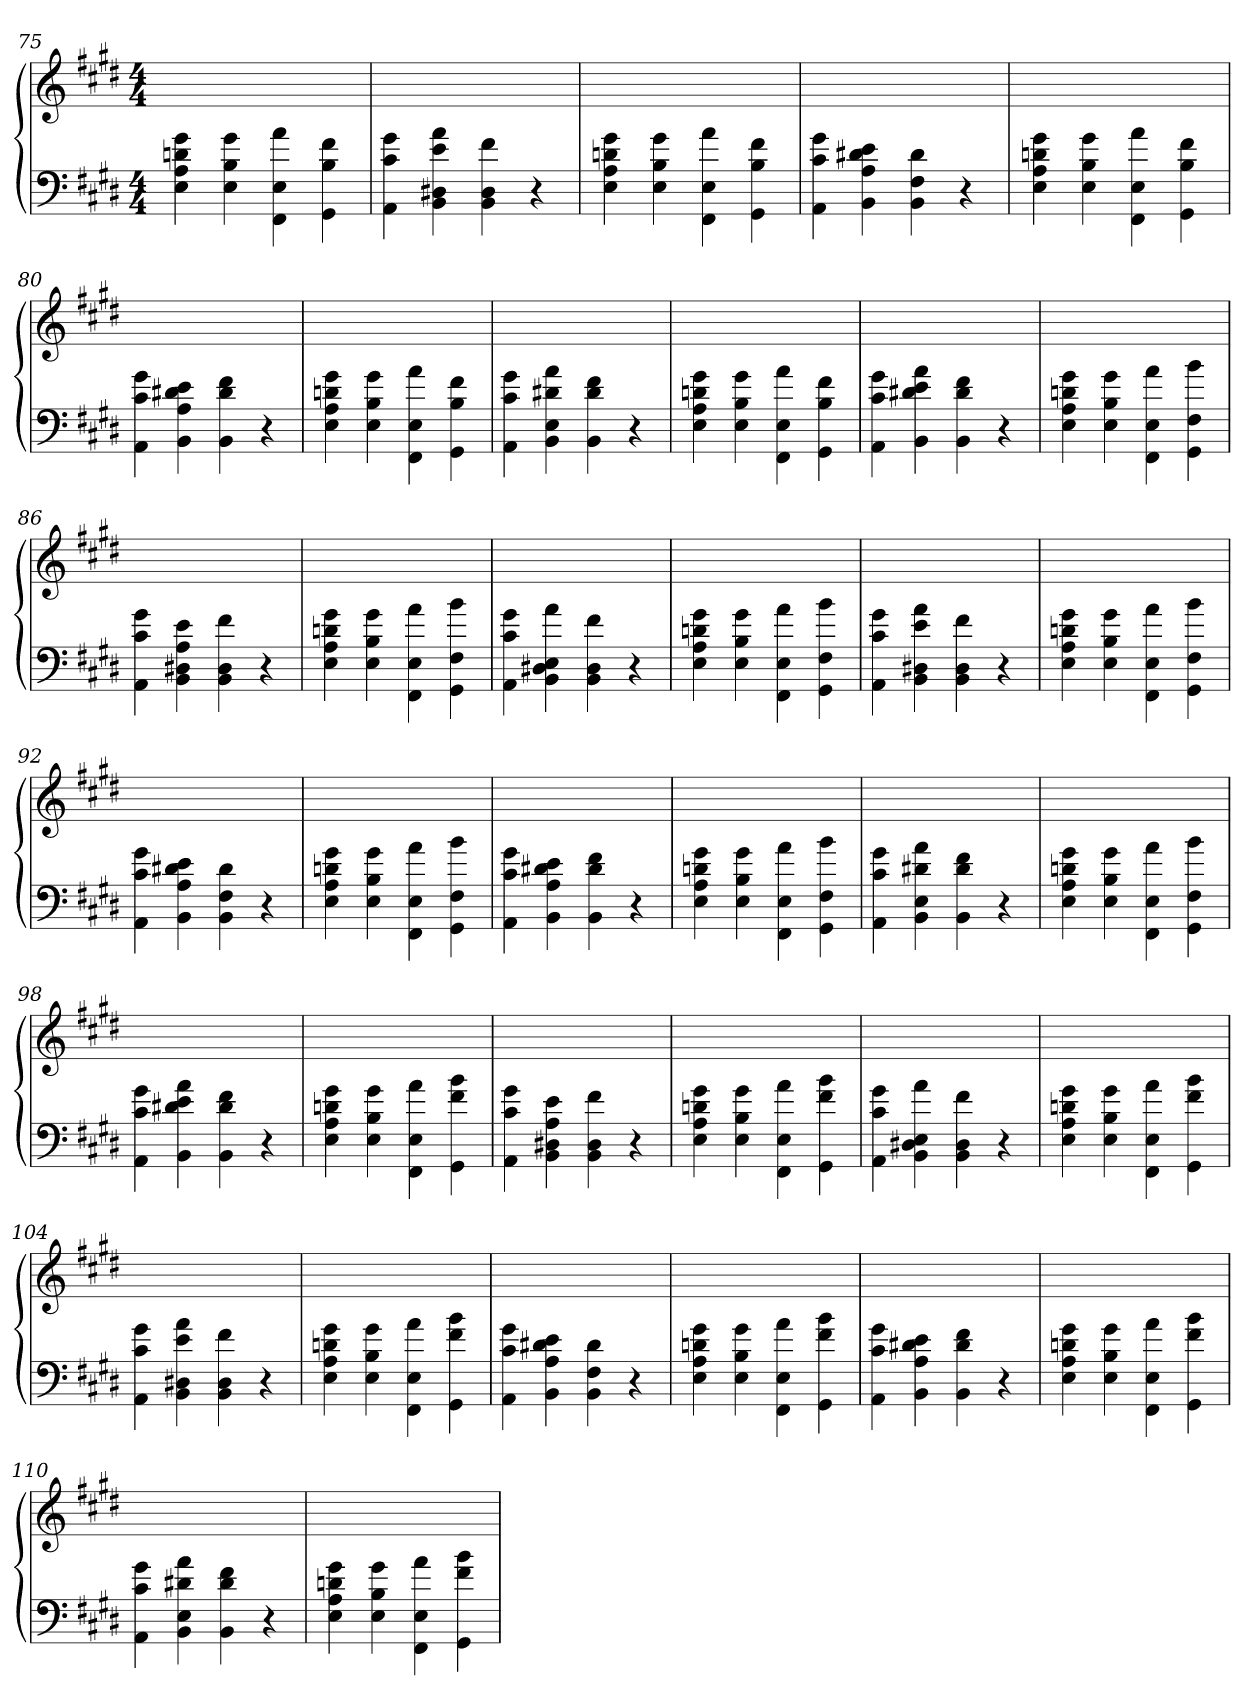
**kern	**kern
*part2	*part1
*staff2	*staff1
*clefF4	*clefG2
*k[f#c#g#d#]	*k[f#c#g#d#]
*E:	*E:
*M4/4	*M4/4
=75	=75
4E 4A 4dn 4g#	1ryy
4E 4B 4g#	.
4FF# 4E 4a	.
4GG# 4B 4f#	.
=76	=76
4AA 4c# 4g#	1ryy
4BB 4D#X 4e 4a	.
4BB 4D# 4f#	.
4r	.
=77	=77
4E 4A 4dn 4g#	1ryy
4E 4B 4g#	.
4FF# 4E 4a	.
4GG# 4B 4f#	.
=78	=78
4AA 4c# 4g#	1ryy
4BB 4A 4d#X 4e	.
4BB 4F# 4d#	.
4r	.
=79	=79
4E 4A 4dn 4g#	1ryy
4E 4B 4g#	.
4FF# 4E 4a	.
4GG# 4B 4f#	.
=80	=80
4AA 4c# 4g#	1ryy
4BB 4A 4d#X 4e	.
4BB 4d# 4f#	.
4r	.
=81	=81
4E 4A 4dn 4g#	1ryy
4E 4B 4g#	.
4FF# 4E 4a	.
4GG# 4B 4f#	.
=82	=82
4AA 4c# 4g#	1ryy
4BB 4E 4d#X 4a	.
4BB 4d# 4f#	.
4r	.
=83	=83
4E 4A 4dn 4g#	1ryy
4E 4B 4g#	.
4FF# 4E 4a	.
4GG# 4B 4f#	.
=84	=84
4AA 4c# 4g#	1ryy
4BB 4d#X 4e 4a	.
4BB 4d# 4f#	.
4r	.
=85	=85
4E 4A 4dn 4g#	1ryy
4E 4B 4g#	.
4FF# 4E 4a	.
4GG# 4F# 4b	.
=86	=86
4AA 4c# 4g#	1ryy
4BB 4D#X 4A 4e	.
4BB 4D# 4f#	.
4r	.
=87	=87
4E 4A 4dn 4g#	1ryy
4E 4B 4g#	.
4FF# 4E 4a	.
4GG# 4F# 4b	.
=88	=88
4AA 4c# 4g#	1ryy
4BB 4D#X 4E 4a	.
4BB 4D# 4f#	.
4r	.
=89	=89
4E 4A 4dn 4g#	1ryy
4E 4B 4g#	.
4FF# 4E 4a	.
4GG# 4F# 4b	.
=90	=90
4AA 4c# 4g#	1ryy
4BB 4D#X 4e 4a	.
4BB 4D# 4f#	.
4r	.
=91	=91
4E 4A 4dn 4g#	1ryy
4E 4B 4g#	.
4FF# 4E 4a	.
4GG# 4F# 4b	.
=92	=92
4AA 4c# 4g#	1ryy
4BB 4A 4d#X 4e	.
4BB 4F# 4d#	.
4r	.
=93	=93
4E 4A 4dn 4g#	1ryy
4E 4B 4g#	.
4FF# 4E 4a	.
4GG# 4F# 4b	.
=94	=94
4AA 4c# 4g#	1ryy
4BB 4A 4d#X 4e	.
4BB 4d# 4f#	.
4r	.
=95	=95
4E 4A 4dn 4g#	1ryy
4E 4B 4g#	.
4FF# 4E 4a	.
4GG# 4F# 4b	.
=96	=96
4AA 4c# 4g#	1ryy
4BB 4E 4d#X 4a	.
4BB 4d# 4f#	.
4r	.
=97	=97
4E 4A 4dn 4g#	1ryy
4E 4B 4g#	.
4FF# 4E 4a	.
4GG# 4F# 4b	.
=98	=98
4AA 4c# 4g#	1ryy
4BB 4d#X 4e 4a	.
4BB 4d# 4f#	.
4r	.
=99	=99
4E 4A 4dn 4g#	1ryy
4E 4B 4g#	.
4FF# 4E 4a	.
4GG# 4f# 4b	.
=100	=100
4AA 4c# 4g#	1ryy
4BB 4D#X 4A 4e	.
4BB 4D# 4f#	.
4r	.
=101	=101
4E 4A 4dn 4g#	1ryy
4E 4B 4g#	.
4FF# 4E 4a	.
4GG# 4f# 4b	.
=102	=102
4AA 4c# 4g#	1ryy
4BB 4D#X 4E 4a	.
4BB 4D# 4f#	.
4r	.
=103	=103
4E 4A 4dn 4g#	1ryy
4E 4B 4g#	.
4FF# 4E 4a	.
4GG# 4f# 4b	.
=104	=104
4AA 4c# 4g#	1ryy
4BB 4D#X 4e 4a	.
4BB 4D# 4f#	.
4r	.
=105	=105
4E 4A 4dn 4g#	1ryy
4E 4B 4g#	.
4FF# 4E 4a	.
4GG# 4f# 4b	.
=106	=106
4AA 4c# 4g#	1ryy
4BB 4A 4d#X 4e	.
4BB 4F# 4d#	.
4r	.
=107	=107
4E 4A 4dn 4g#	1ryy
4E 4B 4g#	.
4FF# 4E 4a	.
4GG# 4f# 4b	.
=108	=108
4AA 4c# 4g#	1ryy
4BB 4A 4d#X 4e	.
4BB 4d# 4f#	.
4r	.
=109	=109
4E 4A 4dn 4g#	1ryy
4E 4B 4g#	.
4FF# 4E 4a	.
4GG# 4f# 4b	.
=110	=110
4AA 4c# 4g#	1ryy
4BB 4E 4d#X 4a	.
4BB 4d# 4f#	.
4r	.
=111	=111
4E 4A 4dn 4g#	1ryy
4E 4B 4g#	.
4FF# 4E 4a	.
4GG# 4f# 4b	.
=	=
*-	*-
